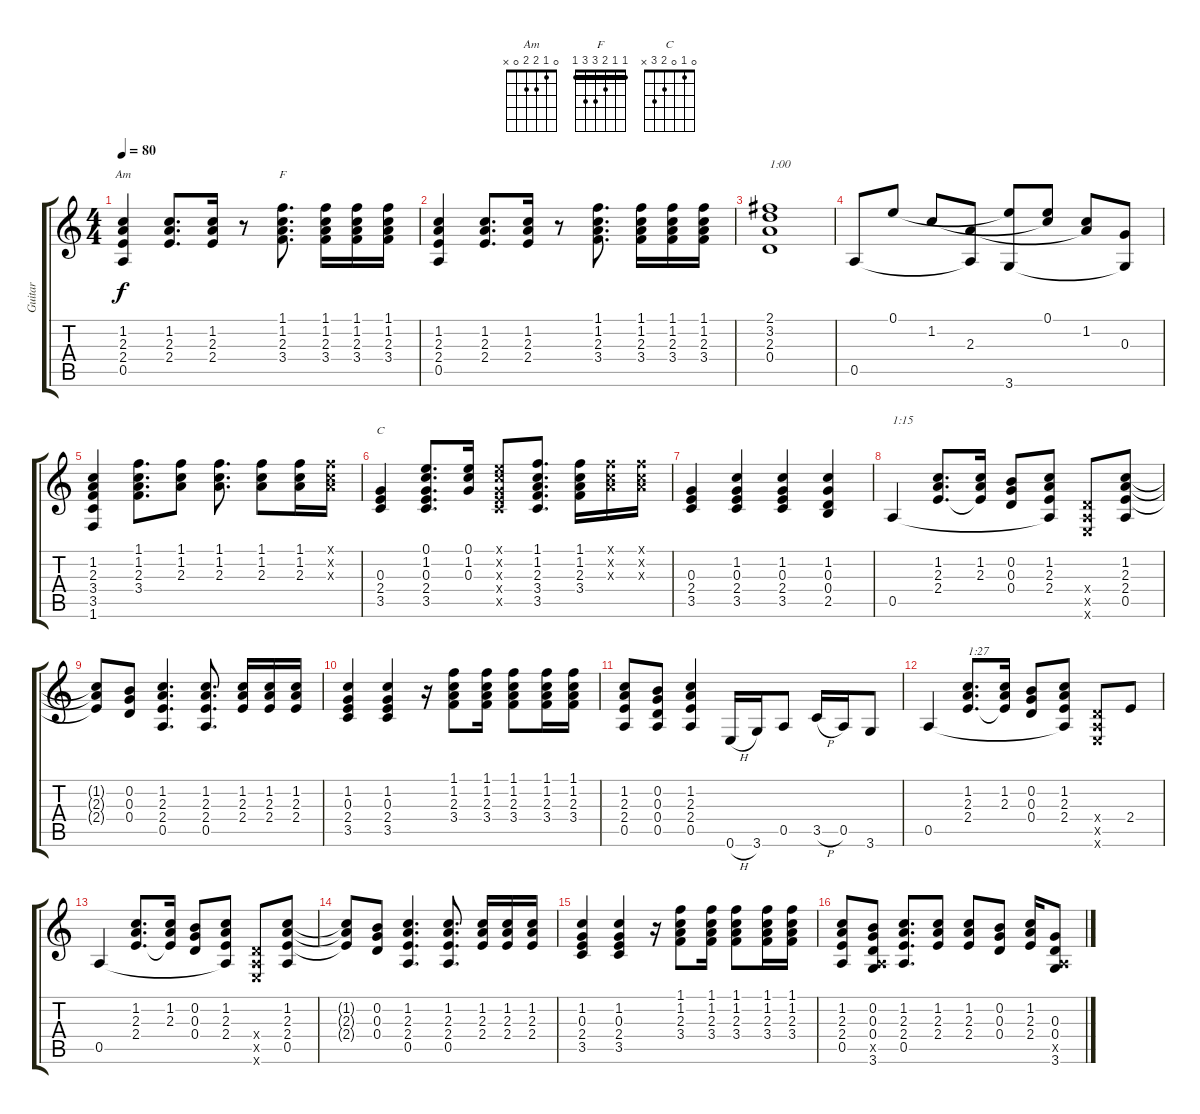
\track ("Guitar" "Guitar") {instrument acousticguitarsteel}
\staff {score tabs}
\tuning (E4 B3 G3 D3 A2 E2) {hide}
\chord ("Am" 0 1 2 2 0 x)
\chord ("F" 1 1 2 3 3 1) {barre 1}
\chord ("C" 0 1 0 2 3 x)
\ts (4 4)
\tempo 80
\clef g2
\ks c
(1.2 2.3 2.4 0.5).4{ch "Am" dy f} (1.2 2.3 2.4).8{d} (1.2 2.3 2.4).16 r.8 (1.1 1.2 2.3 3.4).8{d ch "F"} (1.1 1.2 2.3 3.4).16 (1.1 1.2 2.3 3.4).16 (1.1 1.2 2.3 3.4).16 |
(1.2 2.3 2.4 0.5).4 (1.2 2.3 2.4).8{d} (1.2 2.3 2.4).16 r.8 (1.1 1.2 2.3 3.4).8{d} (1.1 1.2 2.3 3.4).16 (1.1 1.2 2.3 3.4).16 (1.1 1.2 2.3 3.4).16 |
(2.1 3.2 2.3 0.4).1{txt "1:00"} |
0.5.8 0.1.8 1.2.8 (2.3 0.5{t}).8 (0.1{t} 3.6).8 (0.1 1.2{t}).8 (1.2 2.3{t}).8 (0.3 3.6{t}).8 |
(1.2 2.3 3.4 3.5 1.6).4 (1.1 1.2 2.3 3.4).8{d} (1.1 1.2 2.3).8 (1.1 1.2 2.3).8{d} (1.1 1.2 2.3).8 (1.1 1.2 2.3).16 (1.1{x} 1.2{x} 2.3{x}).16 |
(0.3 2.4 3.5).4{ch "C"} (0.1 1.2 0.3 2.4 3.5).8{d} (0.1 1.2 0.3).16 (0.1{x} 1.2{x} 0.3{x} 2.4{x} 3.5{x}).8 (1.1 1.2 2.3 3.4 3.5).8{d} (1.1 1.2 2.3 3.4).16 (1.1{x} 1.2{x} 2.3{x}).16 (1.1{x} 1.2{x} 2.3{x}).16 |
(0.3 2.4 3.5).4 (1.2 0.3 2.4 3.5).4 (1.2 0.3 2.4 3.5).4 (1.2 0.3 0.4 2.5).4 |
0.5.4{txt "1:15"} (1.2 2.3 2.4).8{d} (1.2 2.3 2.4{t}).16 (0.2 0.3 0.4).8 (1.2 2.3 2.4 0.5{t}).8 (0.4{x} 0.5{x} 0.6{x}).8 (1.2 2.3 2.4 0.5).8 |
(1.2{t} 2.3{t} 2.4{t}).8 (0.2 0.3 0.4).8 (1.2 2.3 2.4 0.5).4{d} (1.2 2.3 2.4 0.5).8{d} (1.2 2.3 2.4).16 (1.2 2.3 2.4).16 (1.2 2.3 2.4).16 |
(1.2 0.3 2.4 3.5).4 (1.2 0.3 2.4 3.5).4 r.16 (1.1 1.2 2.3 3.4).8 (1.1 1.2 2.3 3.4).16 (1.1 1.2 2.3 3.4).8 (1.1 1.2 2.3 3.4).16 (1.1 1.2 2.3 3.4).16 |
(1.2 2.3 2.4 0.5).8 (0.2 0.3 0.4 0.5).8 (1.2 2.3 2.4 0.5).4 0.6{h}.16 3.6.16 0.5.8 3.5{h}.16 0.5.16 3.6.8 |
0.5.4 (1.2 2.3 2.4).8{d txt "1:27"} (1.2 2.3 2.4{t}).16 (0.2 0.3 0.4).8 (1.2 2.3 2.4 0.5{t}).8 (0.4{x} 0.5{x} 0.6{x}).8 2.4.8 |
0.5.4 (1.2 2.3 2.4).8{d} (1.2 2.3 2.4{t}).16 (0.2 0.3 0.4).8 (1.2 2.3 2.4 0.5{t}).8 (0.4{x} 0.5{x} 0.6{x}).8 (1.2 2.3 2.4 0.5).8 |
(1.2{t} 2.3{t} 2.4{t}).8 (0.2 0.3 0.4).8 (1.2 2.3 2.4 0.5).4{d} (1.2 2.3 2.4 0.5).8{d} (1.2 2.3 2.4).16 (1.2 2.3 2.4).16 (1.2 2.3 2.4).16 |
(1.2 0.3 2.4 3.5).4 (1.2 0.3 2.4 3.5).4 r.16 (1.1 1.2 2.3 3.4).8 (1.1 1.2 2.3 3.4).16 (1.1 1.2 2.3 3.4).8 (1.1 1.2 2.3 3.4).16 (1.1 1.2 2.3 3.4).16 |
(1.2 2.3 2.4 0.5).8 (0.2 0.3 0.4 0.5{x} 3.6).8 (1.2 2.3 2.4 0.5).8{d} (1.2 2.3 2.4).8 (1.2 2.3 2.4).8 (0.2 0.3 0.4).8 (1.2 2.3 2.4).16 (0.3 0.4 0.5{x} 3.6).8
